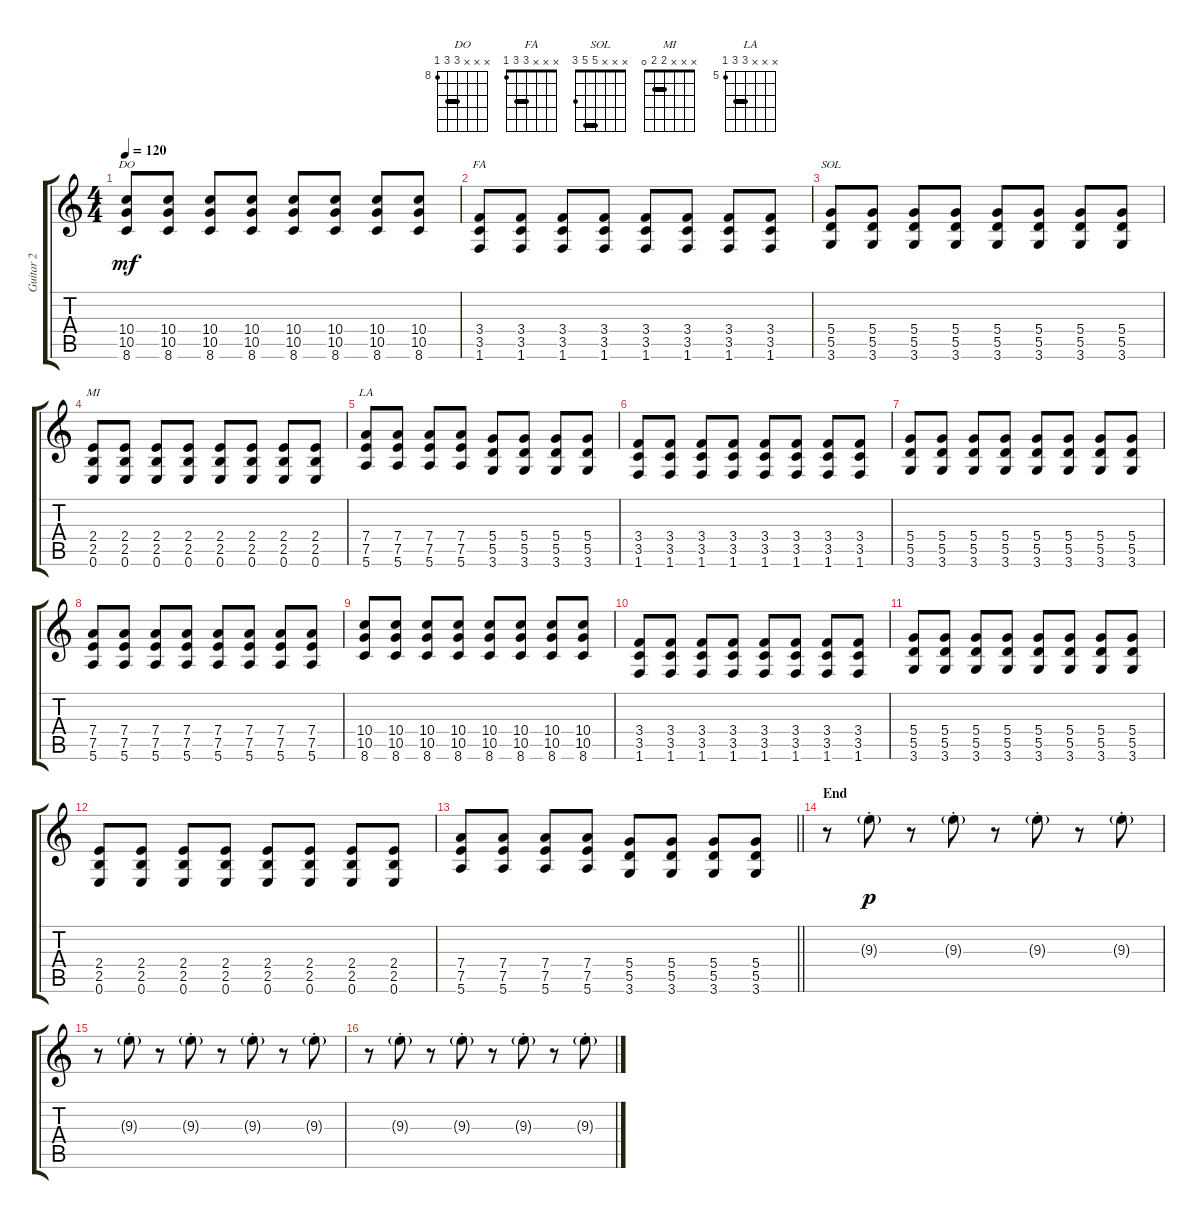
\track ("Guitar 2" "Guitar 2") {instrument overdrivenguitar}
\staff {score tabs}
\tuning (E4 B3 G3 D3 A2 E2) {hide}
\chord ("DO" x x x 10 10 8) {firstfret 8 barre 10}
\chord ("FA" x x x 3 3 1) {barre 3}
\chord ("SOL" x x x 5 5 3) {barre 5}
\chord ("MI" x x x 2 2 0) {barre 2}
\chord ("LA" x x x 7 7 5) {firstfret 5 barre 7}
\ts (4 4)
\tempo 120
\clef g2
\ks c
(10.4 10.5 8.6).8{ch "DO" dy mf} (10.4 10.5 8.6).8 (10.4 10.5 8.6).8 (10.4 10.5 8.6).8 (10.4 10.5 8.6).8 (10.4 10.5 8.6).8 (10.4 10.5 8.6).8 (10.4 10.5 8.6).8 |
(3.4 3.5 1.6).8{ch "FA"} (3.4 3.5 1.6).8 (3.4 3.5 1.6).8 (3.4 3.5 1.6).8 (3.4 3.5 1.6).8 (3.4 3.5 1.6).8 (3.4 3.5 1.6).8 (3.4 3.5 1.6).8 |
(5.4 5.5 3.6).8{ch "SOL"} (5.4 5.5 3.6).8 (5.4 5.5 3.6).8 (5.4 5.5 3.6).8 (5.4 5.5 3.6).8 (5.4 5.5 3.6).8 (5.4 5.5 3.6).8 (5.4 5.5 3.6).8 |
(2.4 2.5 0.6).8{ch "MI"} (2.4 2.5 0.6).8 (2.4 2.5 0.6).8 (2.4 2.5 0.6).8 (2.4 2.5 0.6).8 (2.4 2.5 0.6).8 (2.4 2.5 0.6).8 (2.4 2.5 0.6).8 |
(7.4 7.5 5.6).8{ch "LA"} (7.4 7.5 5.6).8 (7.4 7.5 5.6).8 (7.4 7.5 5.6).8 (5.4 5.5 3.6).8 (5.4 5.5 3.6).8 (5.4 5.5 3.6).8 (5.4 5.5 3.6).8 |
(3.4 3.5 1.6).8 (3.4 3.5 1.6).8 (3.4 3.5 1.6).8 (3.4 3.5 1.6).8 (3.4 3.5 1.6).8 (3.4 3.5 1.6).8 (3.4 3.5 1.6).8 (3.4 3.5 1.6).8 |
(5.4 5.5 3.6).8 (5.4 5.5 3.6).8 (5.4 5.5 3.6).8 (5.4 5.5 3.6).8 (5.4 5.5 3.6).8 (5.4 5.5 3.6).8 (5.4 5.5 3.6).8 (5.4 5.5 3.6).8 |
(7.4 7.5 5.6).8 (7.4 7.5 5.6).8 (7.4 7.5 5.6).8 (7.4 7.5 5.6).8 (7.4 7.5 5.6).8 (7.4 7.5 5.6).8 (7.4 7.5 5.6).8 (7.4 7.5 5.6).8 |
(10.4 10.5 8.6).8 (10.4 10.5 8.6).8 (10.4 10.5 8.6).8 (10.4 10.5 8.6).8 (10.4 10.5 8.6).8 (10.4 10.5 8.6).8 (10.4 10.5 8.6).8 (10.4 10.5 8.6).8 |
(3.4 3.5 1.6).8 (3.4 3.5 1.6).8 (3.4 3.5 1.6).8 (3.4 3.5 1.6).8 (3.4 3.5 1.6).8 (3.4 3.5 1.6).8 (3.4 3.5 1.6).8 (3.4 3.5 1.6).8 |
(5.4 5.5 3.6).8 (5.4 5.5 3.6).8 (5.4 5.5 3.6).8 (5.4 5.5 3.6).8 (5.4 5.5 3.6).8 (5.4 5.5 3.6).8 (5.4 5.5 3.6).8 (5.4 5.5 3.6).8 |
(2.4 2.5 0.6).8 (2.4 2.5 0.6).8 (2.4 2.5 0.6).8 (2.4 2.5 0.6).8 (2.4 2.5 0.6).8 (2.4 2.5 0.6).8 (2.4 2.5 0.6).8 (2.4 2.5 0.6).8 |
\barLineRight lightlight
(7.4 7.5 5.6).8 (7.4 7.5 5.6).8 (7.4 7.5 5.6).8 (7.4 7.5 5.6).8 (5.4 5.5 3.6).8 (5.4 5.5 3.6).8 (5.4 5.5 3.6).8 (5.4 5.5 3.6).8 |
\section ("" "End")
r.8 9.3{g st}.8{dy p} r.8 9.3{g st}.8 r.8 9.3{g st}.8 r.8 9.3{g st}.8 |
r.8 9.3{g st}.8 r.8 9.3{g st}.8 r.8 9.3{g st}.8 r.8 9.3{g st}.8 |
r.8 9.3{g st}.8 r.8 9.3{g st}.8 r.8 9.3{g st}.8 r.8 9.3{g st}.8
